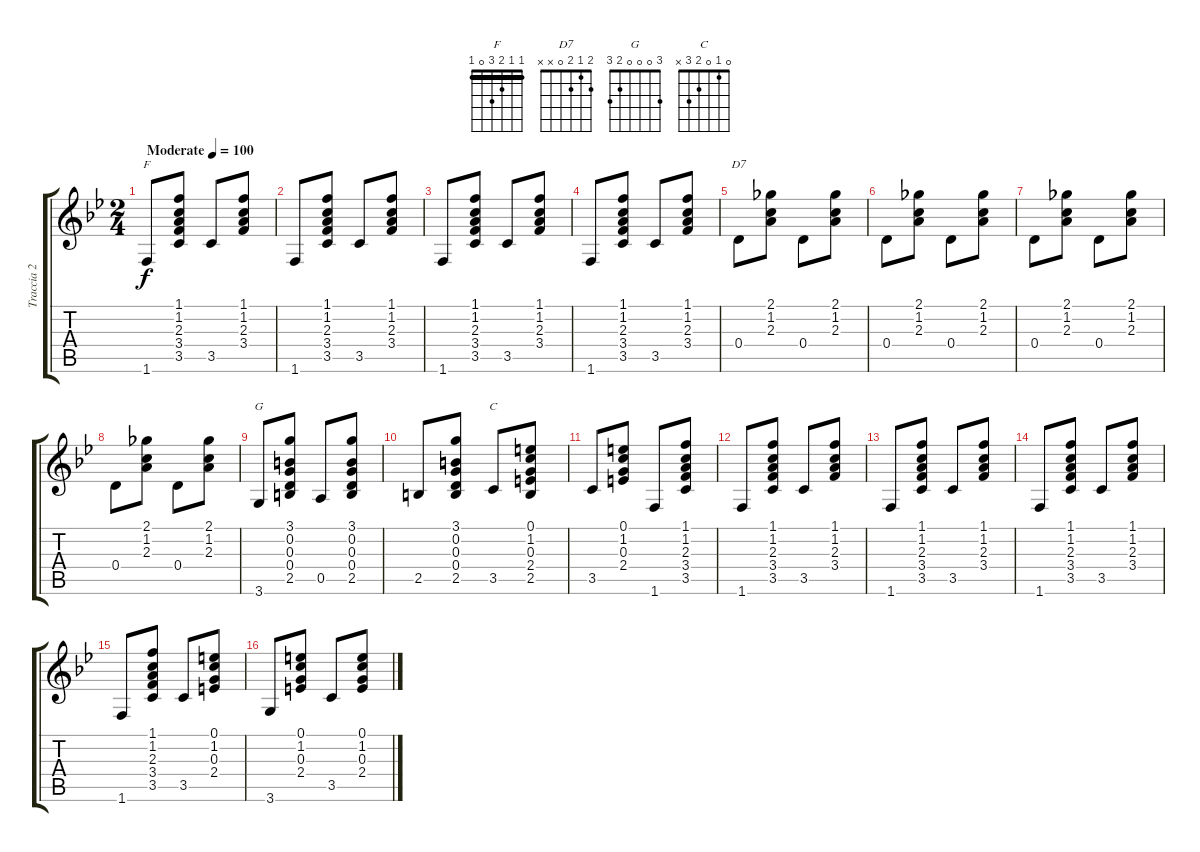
\track ("Traccia 2" "Traccia 2") {instrument acousticguitarsteel}
\staff {score tabs}
\tuning (E4 B3 G3 D3 A2 E2) {hide}
\chord ("F" 1 1 2 3 0 1) {barre 1}
\chord ("D7" 2 1 2 0 x x)
\chord ("G" 3 0 0 0 2 3)
\chord ("C" 0 1 0 2 3 x)
\ts (2 4)
\tempo (100 "Moderate")
\clef g2
\ks bb
1.6.8{ch "F" dy f instrument acousticguitarsteel} (1.1 1.2 2.3 3.4 3.5).8 3.5.8 (1.1 1.2 2.3 3.4).8 |
1.6.8 (1.1 1.2 2.3 3.4 3.5).8 3.5.8 (1.1 1.2 2.3 3.4).8 |
1.6.8 (1.1 1.2 2.3 3.4 3.5).8 3.5.8 (1.1 1.2 2.3 3.4).8 |
1.6.8 (1.1 1.2 2.3 3.4 3.5).8 3.5.8 (1.1 1.2 2.3 3.4).8 |
0.4.8{ch "D7"} (2.1 1.2 2.3).8 0.4.8 (2.1 1.2 2.3).8 |
0.4.8 (2.1 1.2 2.3).8 0.4.8 (2.1 1.2 2.3).8 |
0.4.8 (2.1 1.2 2.3).8 0.4.8 (2.1 1.2 2.3).8 |
0.4.8 (2.1 1.2 2.3).8 0.4.8 (2.1 1.2 2.3).8 |
3.6.8{ch "G"} (3.1 0.2 0.3 0.4 2.5).8 0.5.8 (3.1 0.2 0.3 0.4 2.5).8 |
2.5.8 (3.1 0.2 0.3 0.4 2.5).8 3.5.8{ch "C"} (0.1 1.2 0.3 2.4 2.5).8 |
3.5.8 (0.1 1.2 0.3 2.4).8 1.6.8 (1.1 1.2 2.3 3.4 3.5).8 |
1.6.8 (1.1 1.2 2.3 3.4 3.5).8 3.5.8 (1.1 1.2 2.3 3.4).8 |
1.6.8 (1.1 1.2 2.3 3.4 3.5).8 3.5.8 (1.1 1.2 2.3 3.4).8 |
1.6.8 (1.1 1.2 2.3 3.4 3.5).8 3.5.8 (1.1 1.2 2.3 3.4).8 |
1.6.8 (1.1 1.2 2.3 3.4 3.5).8 3.5.8 (0.1 1.2 0.3 2.4).8 |
3.6.8 (0.1 1.2 0.3 2.4).8 3.5.8 (0.1 1.2 0.3 2.4).8
